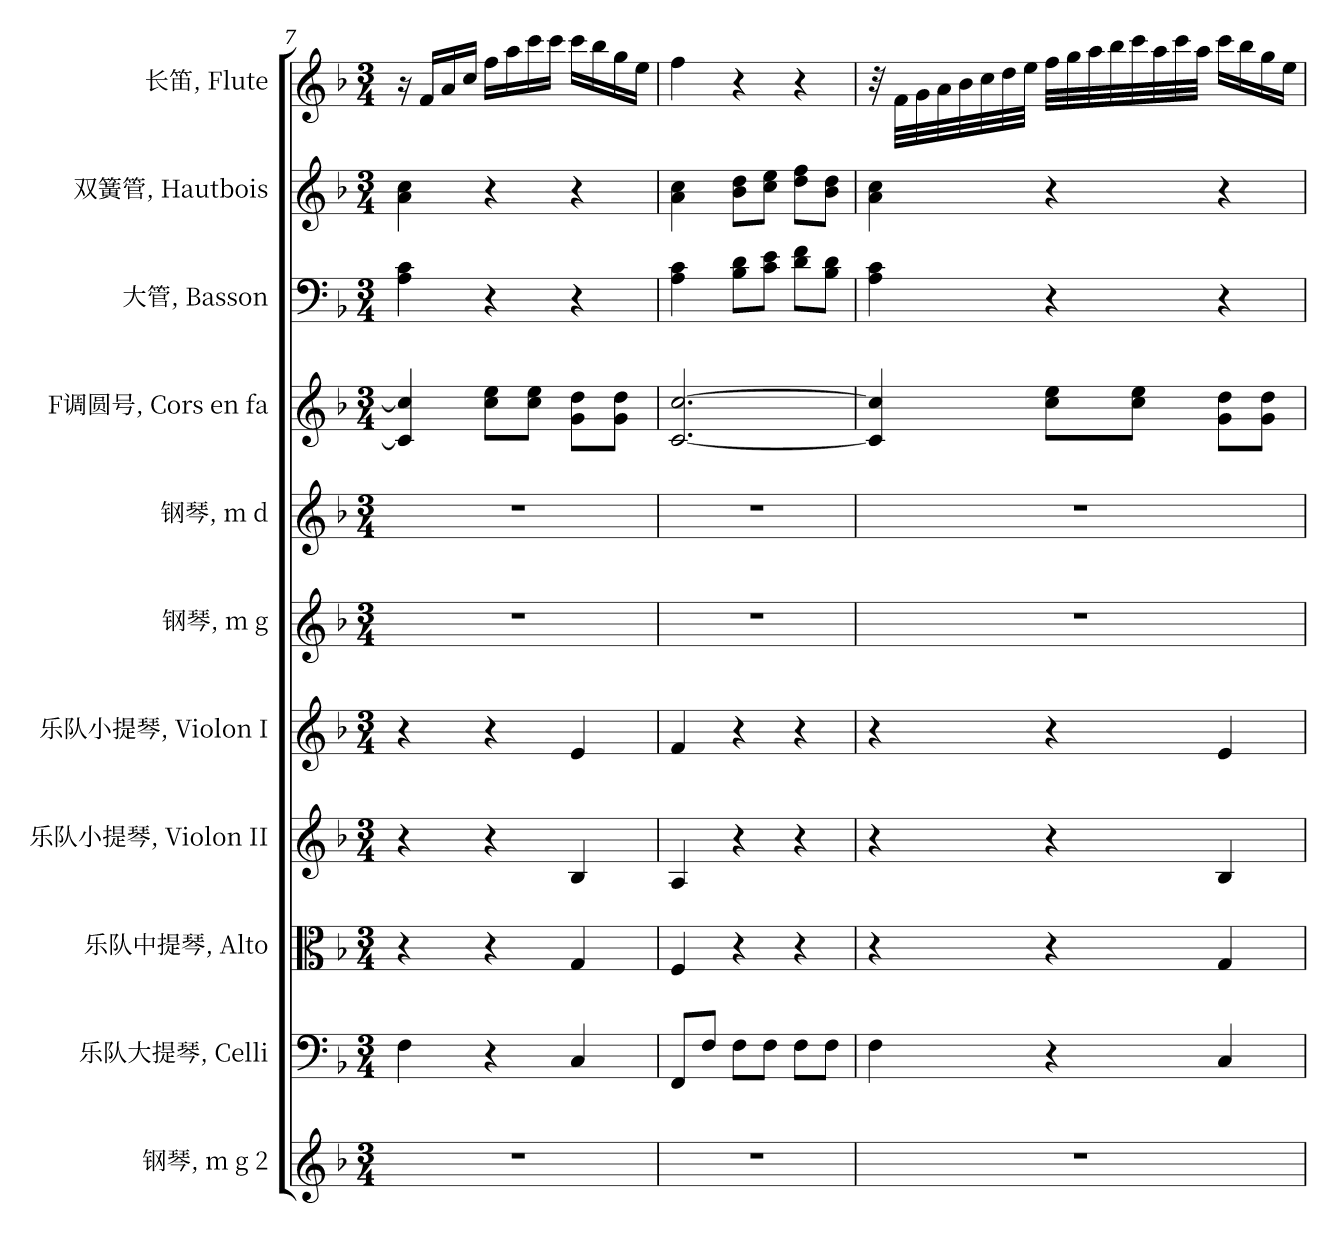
**kern	**kern	**kern	**kern	**kern	**kern	**kern	**kern	**kern	**kern	**kern
*part11	*part10	*part9	*part8	*part7	*part6	*part5	*part4	*part3	*part2	*part1
*staff11	*staff10	*staff9	*staff8	*staff7	*staff6	*staff5	*staff4	*staff3	*staff2	*staff1
*I"钢琴, m g 2	*I"乐队大提琴, Celli	*I"乐队中提琴, Alto	*I"乐队小提琴, Violon II	*I"乐队小提琴, Violon I	*I"钢琴, m g	*I"钢琴, m d	*I"F调圆号, Cors en fa	*I"大管, Basson	*I"双簧管, Hautbois	*I"长笛, Flute
*	*	*	*	*	*	*	*	*I'Bsn.	*	*I'Fl.
*clefG2	*clefF4	*clefC3	*clefG2	*clefG2	*clefG2	*clefG2	*clefG2	*clefF4	*clefG2	*clefG2
*	*	*	*	*	*	*	*ITrd4c7	*	*	*
*k[b-]	*k[b-]	*k[b-]	*k[b-]	*k[b-]	*k[b-]	*k[b-]	*k[b-e-]	*k[b-]	*k[b-]	*k[b-]
*M3/4	*M3/4	*M3/4	*M3/4	*M3/4	*M3/4	*M3/4	*M3/4	*M3/4	*M3/4	*M3/4
=7	=7	=7	=7	=7	=7	=7	=7	=7	=7	=7
2.r	4F\	4r	4r	4r	2.r	2.r	4F/] 4f/]	4A\ 4c\	4a\ 4cc\	16r
.	.	.	.	.	.	.	.	.	.	16f/LL
.	.	.	.	.	.	.	.	.	.	16a/
.	.	.	.	.	.	.	.	.	.	16cc/JJ
.	4r	4r	4r	4r	.	.	8f\ 8a\L	4r	4r	16ff\LL
.	.	.	.	.	.	.	.	.	.	16aa\
.	.	.	.	.	.	.	8f\ 8a\J	.	.	16ccc\
.	.	.	.	.	.	.	.	.	.	16ccc\JJ
.	4C/	4G/	4B-/	4e/	.	.	8c\ 8g\L	4r	4r	16ccc\LL
.	.	.	.	.	.	.	.	.	.	16bb-\
.	.	.	.	.	.	.	8c\ 8g\J	.	.	16gg\
.	.	.	.	.	.	.	.	.	.	16ee\JJ
=8	=8	=8	=8	=8	=8	=8	=8	=8	=8	=8
2.r	8FF/L	4F/	4A/	4f/	2.r	2.r	[2.F/ [2.f/	4A\ 4c\	4a\ 4cc\	4ff\
.	8F/J	.	.	.	.	.	.	.	.	.
.	8F\L	4r	4r	4r	.	.	.	8B-\ 8d\L	8b-\ 8dd\L	4r
.	8F\J	.	.	.	.	.	.	8c\ 8e\J	8cc\ 8ee\J	.
.	8F\L	4r	4r	4r	.	.	.	8d\ 8f\L	8dd\ 8ff\L	4r
.	8F\J	.	.	.	.	.	.	8B-\ 8d\J	8b-\ 8dd\J	.
!!LO:PB:g=z
=9	=9	=9	=9	=9	=9	=9	=9	=9	=9	=9
2.r	4F\	4r	4r	4r	2.r	2.r	4F/] 4f/]	4A\ 4c\	4a\ 4cc\	32r
.	.	.	.	.	.	.	.	.	.	32f\LLL
.	.	.	.	.	.	.	.	.	.	32g\
.	.	.	.	.	.	.	.	.	.	32a\
.	.	.	.	.	.	.	.	.	.	32b-\
.	.	.	.	.	.	.	.	.	.	32cc\
.	.	.	.	.	.	.	.	.	.	32dd\
.	.	.	.	.	.	.	.	.	.	32ee\JJJ
.	4r	4r	4r	4r	.	.	8f\ 8a\L	4r	4r	32ff\LLL
.	.	.	.	.	.	.	.	.	.	32gg\
.	.	.	.	.	.	.	.	.	.	32aa\
.	.	.	.	.	.	.	.	.	.	32bb-\
.	.	.	.	.	.	.	8f\ 8a\J	.	.	32ccc\
.	.	.	.	.	.	.	.	.	.	32aa\
.	.	.	.	.	.	.	.	.	.	32ccc\
.	.	.	.	.	.	.	.	.	.	32aa\JJJ
.	4C/	4G/	4B-/	4e/	.	.	8c\ 8g\L	4r	4r	16ccc\LL
.	.	.	.	.	.	.	.	.	.	16bb-\
.	.	.	.	.	.	.	8c\ 8g\J	.	.	16gg\
.	.	.	.	.	.	.	.	.	.	16ee\JJ
=	=	=	=	=	=	=	=	=	=	=
*-	*-	*-	*-	*-	*-	*-	*-	*-	*-	*-
